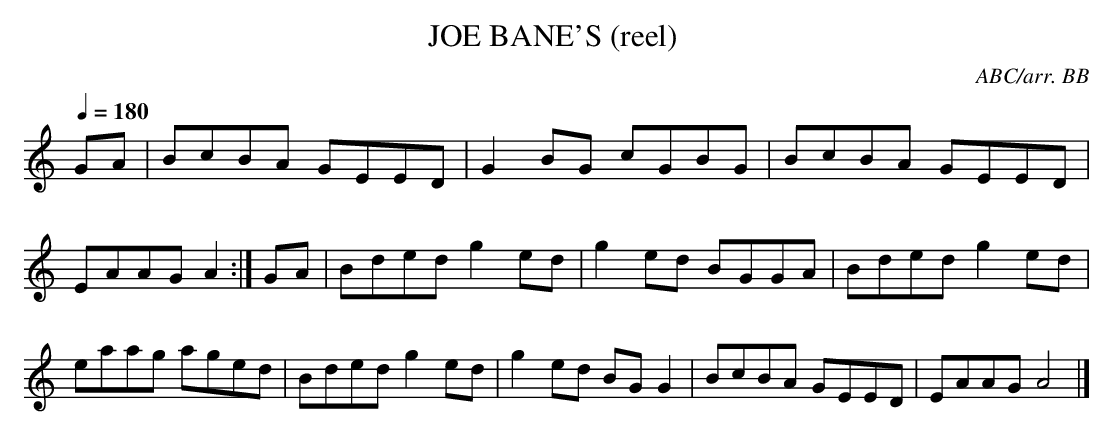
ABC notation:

X:1
T:JOE BANE'S (reel) \
C:ABC/arr. BB\
L:1/8\
M:4/4\
Q:1/4=180\
K:Am\
GA|BcBA GEED|G2 BG cGBG|BcBA GEED|EAAG A2:|\
GA|Bded g2 ed|g2 ed BGGA|Bded g2 ed|eaag aged|\
Bded g2 ed|g2 ed BG G2|BcBA GEED|EAAG A4|]\
\
\
